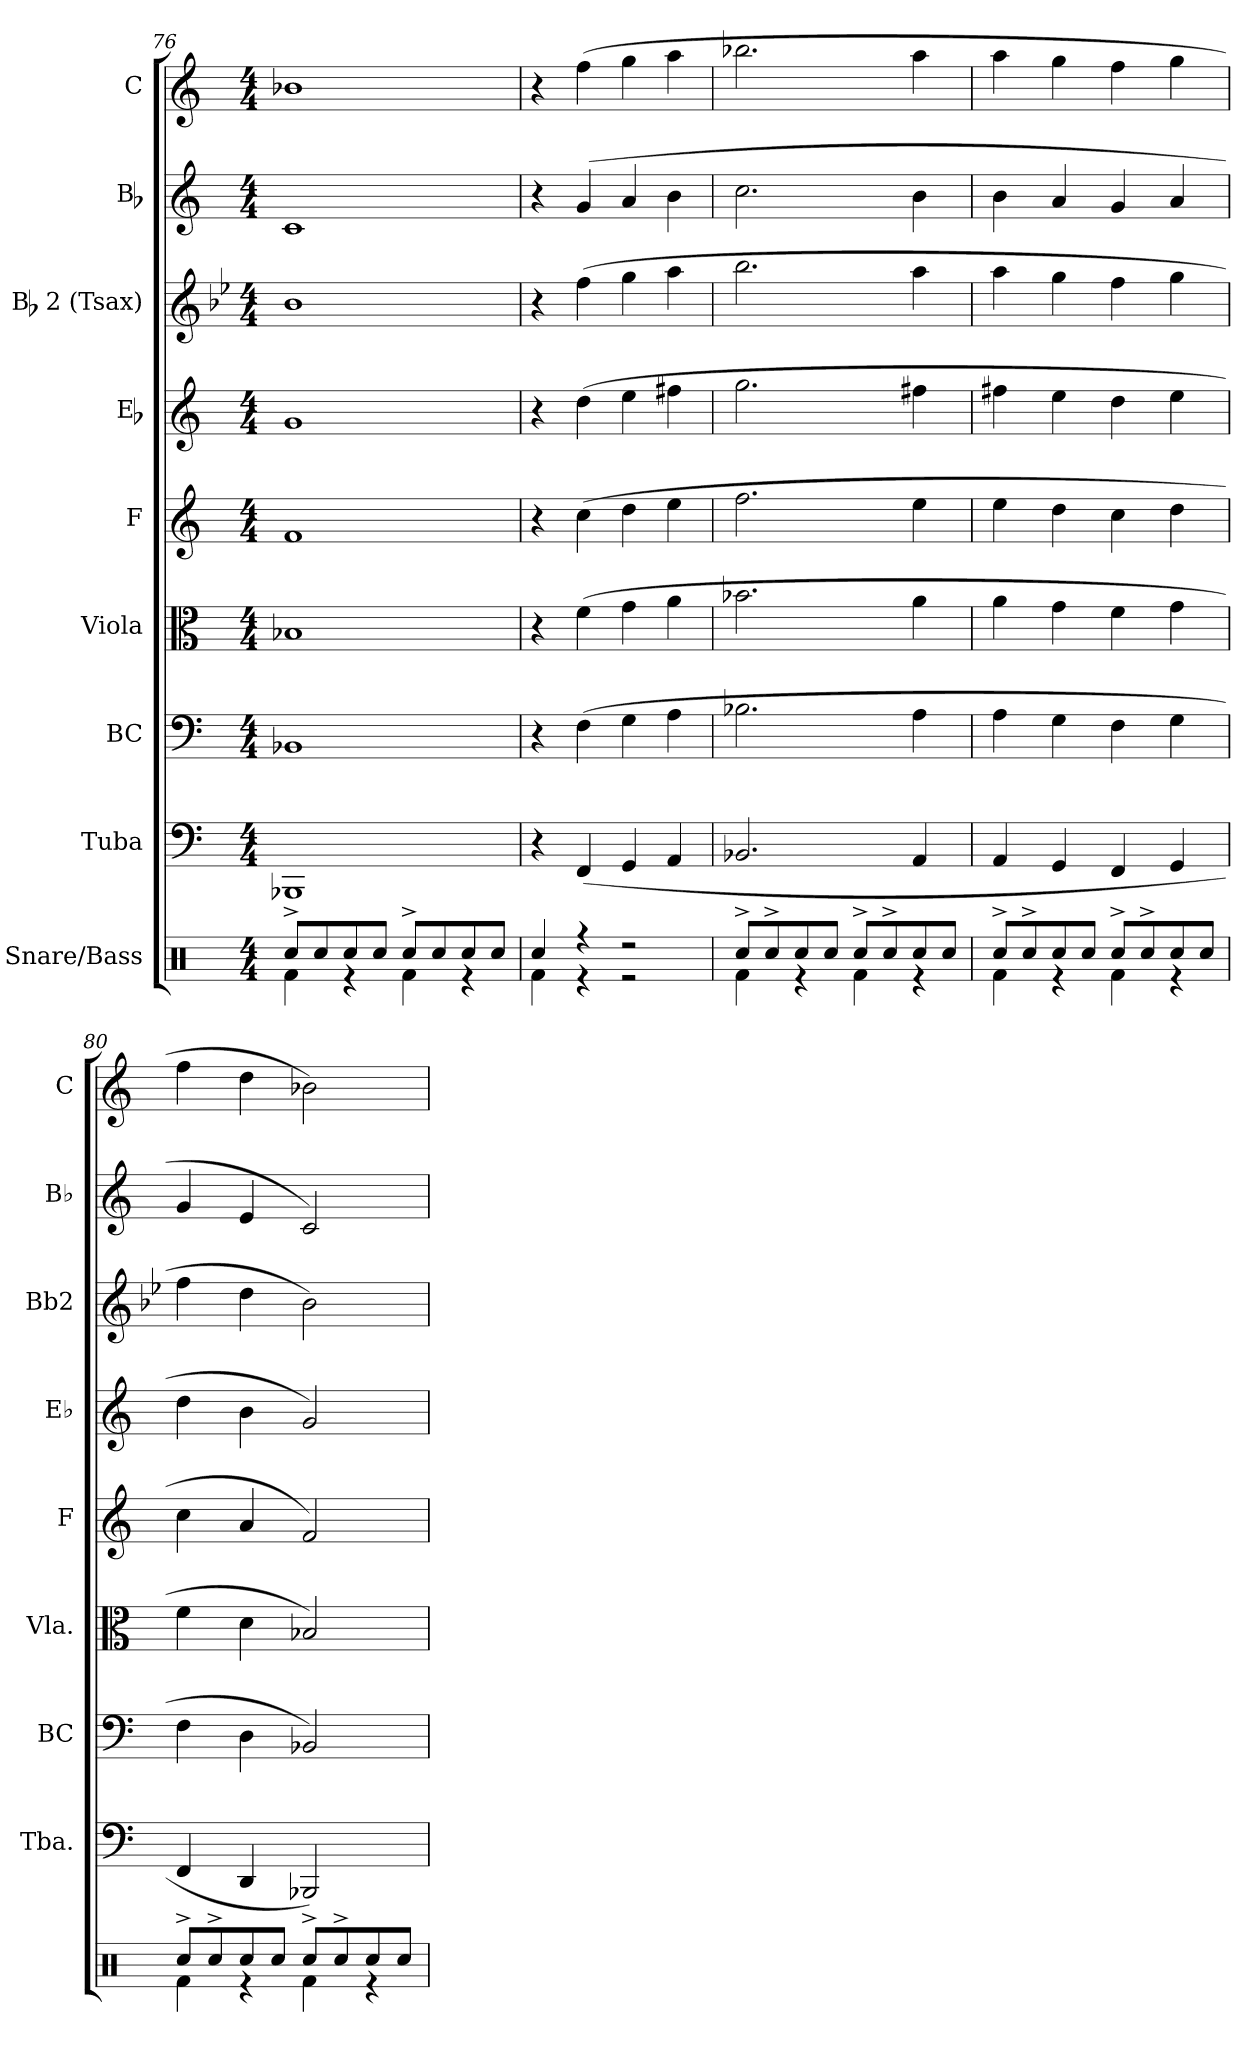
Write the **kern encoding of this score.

**kern	**kern	**kern	**kern	**kern	**kern	**kern	**kern	**kern
*part9	*part8	*part7	*part6	*part5	*part4	*part3	*part2	*part1
*staff9	*staff8	*staff7	*staff6	*staff5	*staff4	*staff3	*staff2	*staff1
*I"Snare/Bass	*I"Tuba	*I"BC	*I"Viola	*I"F	*I"Eb	*I"Bb 2 (Tsax)	*I"Bb	*I"C
*	*I'Tba.	*I'BC	*I'Vla.	*I'F	*I'Eb	*I'Bb2	*I'Bb	*I'C
*clefX	*clefF4	*clefF4	*clefC3	*clefG2	*clefG2	*clefG2	*clefG2	*clefG2
*	*	*	*	*ITrd4c7	*ITrd5c9	*ITrd8c14	*ITrd1c2	*
*k[]	*k[]	*k[]	*k[]	*k[b-]	*k[b-e-a-]	*k[b-e-]	*k[b-e-]	*k[]
*M4/4	*M4/4	*M4/4	*M4/4	*M4/4	*M4/4	*M4/4	*M4/4	*M4/4
=76	=76	=76	=76	=76	=76	=76	=76	=76
*^	*	*	*	*	*	*	*	*
8Rcc^i/L	4Rfi\	1BBB-Xi	1BB-Xi	1B-Xi	1B-i	1B-i	1B-i	1B-i	1b-Xi
8Rcci/	.	.	.	.	.	.	.	.	.
8Rcci/	4r	.	.	.	.	.	.	.	.
8Rcci/J	.	.	.	.	.	.	.	.	.
8Rcc^i/L	4Rfi\	.	.	.	.	.	.	.	.
8Rcci/	.	.	.	.	.	.	.	.	.
8Rcci/	4r	.	.	.	.	.	.	.	.
8Rcci/J	.	.	.	.	.	.	.	.	.
!!LO:PB:g=z
=77	=77	=77	=77	=77	=77	=77	=77	=77	=77
4Rcci/	4Rfi\	4r	4r	4r	4r	4r	4r	4r	4r
4r	4r	(4FFi/	(4Fi\	(4fi\	(4fi\	(4fi\	(4fi\	(4fi/	(4ffi\
2r	2r	4GGi/	4Gi\	4gi\	4gi\	4gi\	4gi\	4gi/	4ggi\
.	.	4AAi/	4Ai\	4ai\	4ai\	4ani\	4ai\	4ai\	4aai\
=78	=78	=78	=78	=78	=78	=78	=78	=78	=78
8Rcc^i/L	4Rfi\	2.BB-Xi/	2.B-Xi\	2.b-Xi\	2.b-i\	2.b-i\	2.b-i\	2.b-i\	2.bb-Xi\
8Rcc^i/	.	.	.	.	.	.	.	.	.
8Rcci/	4r	.	.	.	.	.	.	.	.
8Rcci/J	.	.	.	.	.	.	.	.	.
8Rcc^i/L	4Rfi\	.	.	.	.	.	.	.	.
8Rcc^i/	.	.	.	.	.	.	.	.	.
8Rcci/	4r	4AAi/	4Ai\	4ai\	4ai\	4ani\	4ai\	4ai\	4aai\
8Rcci/J	.	.	.	.	.	.	.	.	.
=79	=79	=79	=79	=79	=79	=79	=79	=79	=79
8Rcc^i/L	4Rfi\	4AAi/	4Ai\	4ai\	4ai\	4ani\	4ai\	4ai\	4aai\
8Rcc^i/	.	.	.	.	.	.	.	.	.
8Rcci/	4r	4GGi/	4Gi\	4gi\	4gi\	4gi\	4gi\	4gi/	4ggi\
8Rcci/J	.	.	.	.	.	.	.	.	.
8Rcc^i/L	4Rfi\	4FFi/	4Fi\	4fi\	4fi\	4fi\	4fi\	4fi/	4ffi\
8Rcc^i/	.	.	.	.	.	.	.	.	.
8Rcci/	4r	4GGi/	4Gi\	4gi\	4gi\	4gi\	4gi\	4gi/	4ggi\
8Rcci/J	.	.	.	.	.	.	.	.	.
=80	=80	=80	=80	=80	=80	=80	=80	=80	=80
8Rcc^i/L	4Rfi\	4FFi/	4Fi\	4fi\	4fi\	4fi\	4fi\	4fi/	4ffi\
8Rcc^i/	.	.	.	.	.	.	.	.	.
8Rcci/	4r	4DDi/	4Di\	4di\	4di/	4di\	4di\	4di/	4ddi\
8Rcci/J	.	.	.	.	.	.	.	.	.
8Rcc^i/L	4Rfi\	2BBB-Xi/)	2BB-Xi/)	2B-Xi/)	2B-i/)	2B-i/)	2B-i\)	2B-i/)	2b-Xi\)
8Rcc^i/	.	.	.	.	.	.	.	.	.
8Rcci/	4r	.	.	.	.	.	.	.	.
8Rcci/J	.	.	.	.	.	.	.	.	.
*v	*v	*	*	*	*	*	*	*	*
=	=	=	=	=	=	=	=	=
*-	*-	*-	*-	*-	*-	*-	*-	*-
